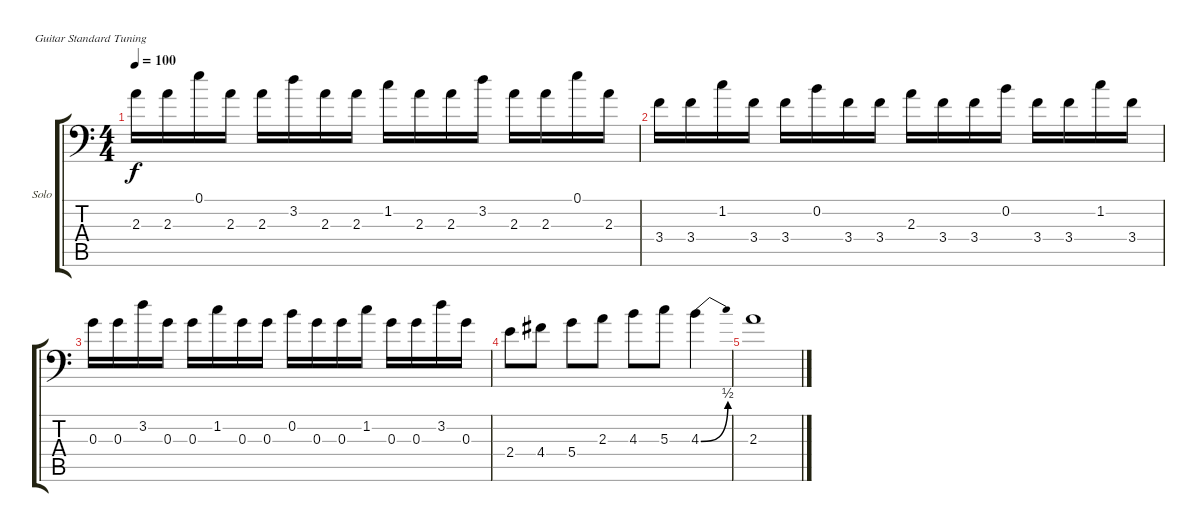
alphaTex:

\defaultSystemsLayout 4
\bracketExtendMode groupsimilarinstruments
\firstSystemTrackNameOrientation horizontal
\otherSystemsTrackNameOrientation horizontal
\track ("Solo" "Solo") {instrument distortionguitar}
\staff {score tabs}
\tuning (E4 B3 G3 D3 A2 E2)
\ts (4 4)
\tempo 100
\clef f4
\scale
0.333333
\ks c
2.3.16{dy f} 2.3.16 0.1.16 2.3.16 2.3.16 3.2.16 2.3.16 2.3.16 1.2.16 2.3.16 2.3.16 3.2.16 2.3.16 2.3.16 0.1.16 2.3.16 |
\scale
0.333333 3.4.16 3.4.16 1.2.16 3.4.16 3.4.16 0.2.16 3.4.16 3.4.16 2.3.16 3.4.16 3.4.16 0.2.16 3.4.16 3.4.16 1.2.16 3.4.16 |
\scale
0.333333 0.3.16 0.3.16 3.2.16 0.3.16 0.3.16 1.2.16 0.3.16 0.3.16 0.2.16 0.3.16 0.3.16 1.2.16 0.3.16 0.3.16 3.2.16 0.3.16 |
\scale
0.333333 2.4.8 4.4.8 5.4.8 2.3.8 4.3.8 5.3.8 4.3{be (bend 0 0 60 2)}.4 |
\scale
0.333333 2.3.1 |
\scale
0.333333 |
\scale
0.333333 |
\scale
0.333333 |
\scale
0.333333 |
\scale
0.333333 |
\scale
0.333333 |
\scale
0.333333 |
\scale
0.333333 |
\scale
0.333333 |
\scale
0.333333 |
\scale
0.333333
